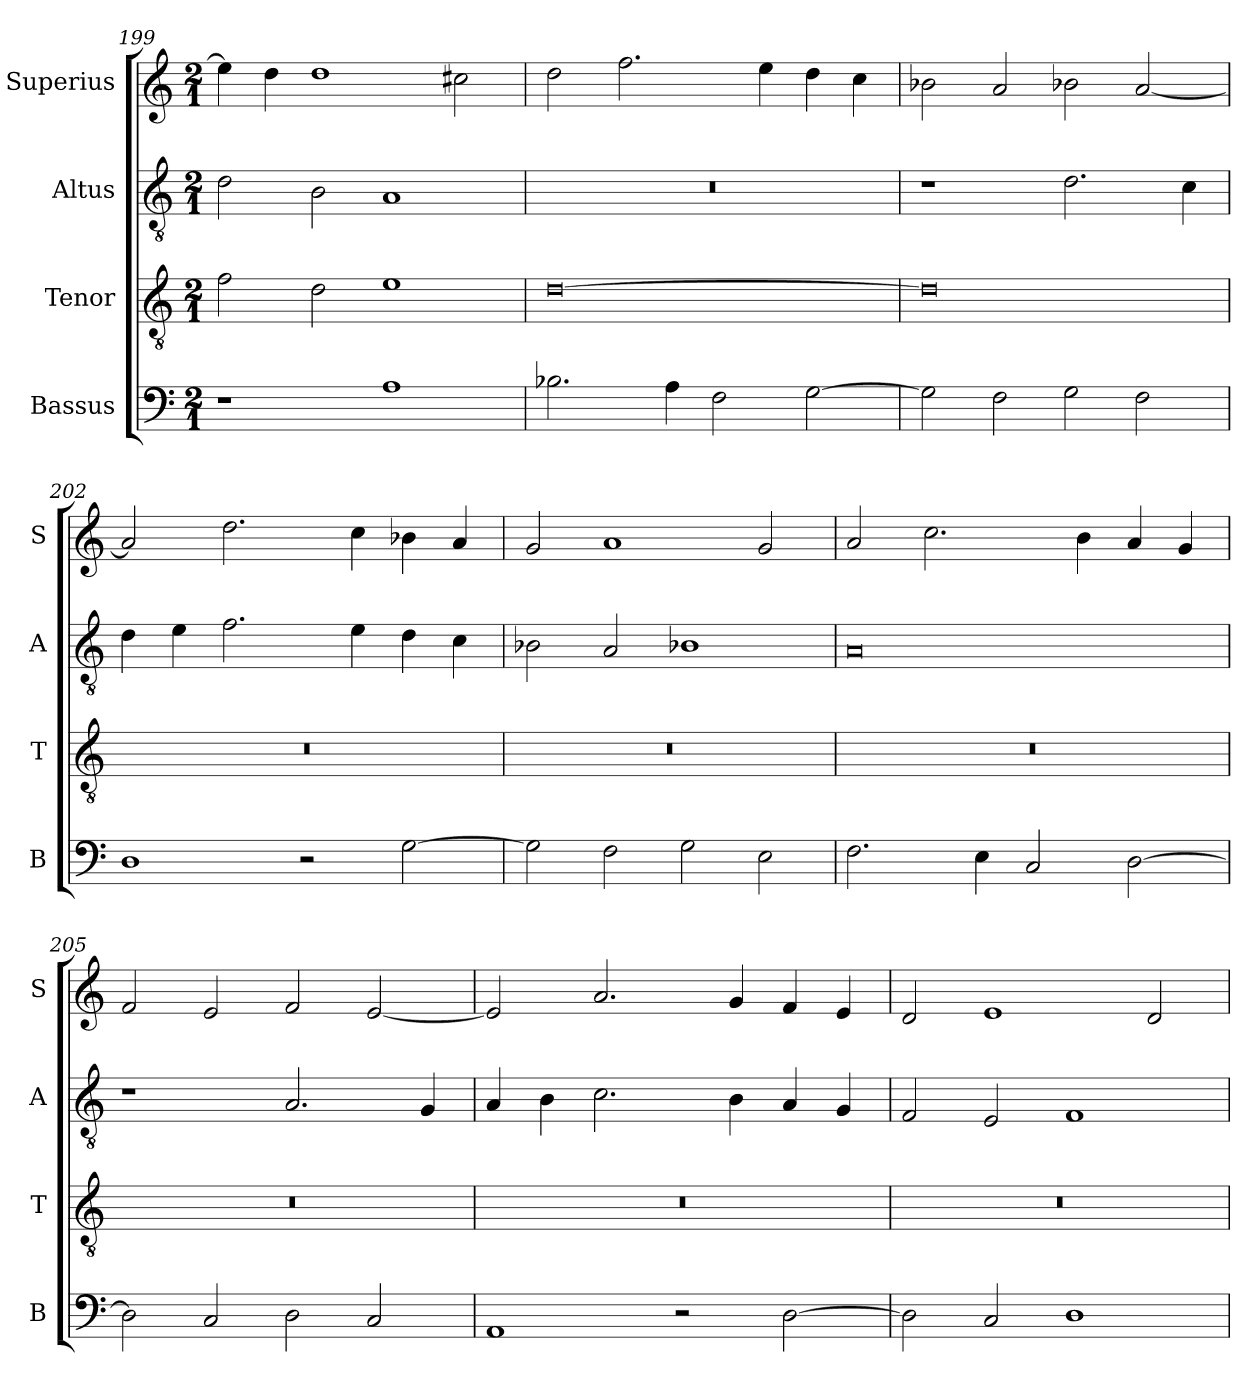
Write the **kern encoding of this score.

**kern	**kern	**kern	**kern
*part4	*part3	*part2	*part1
*staff4	*staff3	*staff2	*staff1
*I"Bassus	*I"Tenor	*I"Altus	*I"Superius
*I'B	*I'T	*I'A	*I'S
*clefF4	*clefGv2	*clefGv2	*clefG2
*k[]	*k[]	*k[]	*k[]
*M2/1	*M2/1	*M2/1	*M2/1
=199	=199	=199	=199
1r	2f\	2d\	4ee\]
.	.	.	4dd\
.	2d\	2B\	1dd
1A	1e	1A	.
.	.	.	2cc#X\
=200	=200	=200	=200
2.B-X\	[0d	0r	2dd\
.	.	.	2.ff\
4A\	.	.	.
2F\	.	.	.
.	.	.	4ee\
[2G\	.	.	4dd\
.	.	.	4cc\
=201	=201	=201	=201
2G\]	0d]	1r	2b-X\
2F\	.	.	2a/
2G\	.	2.d\	2b-X\
2F\	.	.	[2a/
.	.	4c\	.
=202	=202	=202	=202
1D	0r	4d\	2a/]
.	.	4e\	.
.	.	2.f\	2.dd\
2r	.	.	.
.	.	4e\	4cc\
[2G\	.	4d\	4b-X\
.	.	4c\	4a/
=203	=203	=203	=203
2G\]	0r	2B-X\	2g/
2F\	.	2A/	1a
2G\	.	1B-X	.
2E\	.	.	2g/
=204	=204	=204	=204
2.F\	0r	0A	2a/
.	.	.	2.cc\
4E\	.	.	.
2C/	.	.	.
.	.	.	4b\
[2D\	.	.	4a/
.	.	.	4g/
=205	=205	=205	=205
2D\]	0r	1r	2f/
2C/	.	.	2e/
2D\	.	2.A/	2f/
2C/	.	.	[2e/
.	.	4G/	.
=206	=206	=206	=206
1AA	0r	4A/	2e/]
.	.	4B\	.
.	.	2.c\	2.a/
2r	.	.	.
.	.	4B\	4g/
[2D\	.	4A/	4f/
.	.	4G/	4e/
=207	=207	=207	=207
2D\]	0r	2F/	2d/
2C/	.	2E/	1e
1D	.	1F	.
.	.	.	2d/
=	=	=	=
*-	*-	*-	*-
